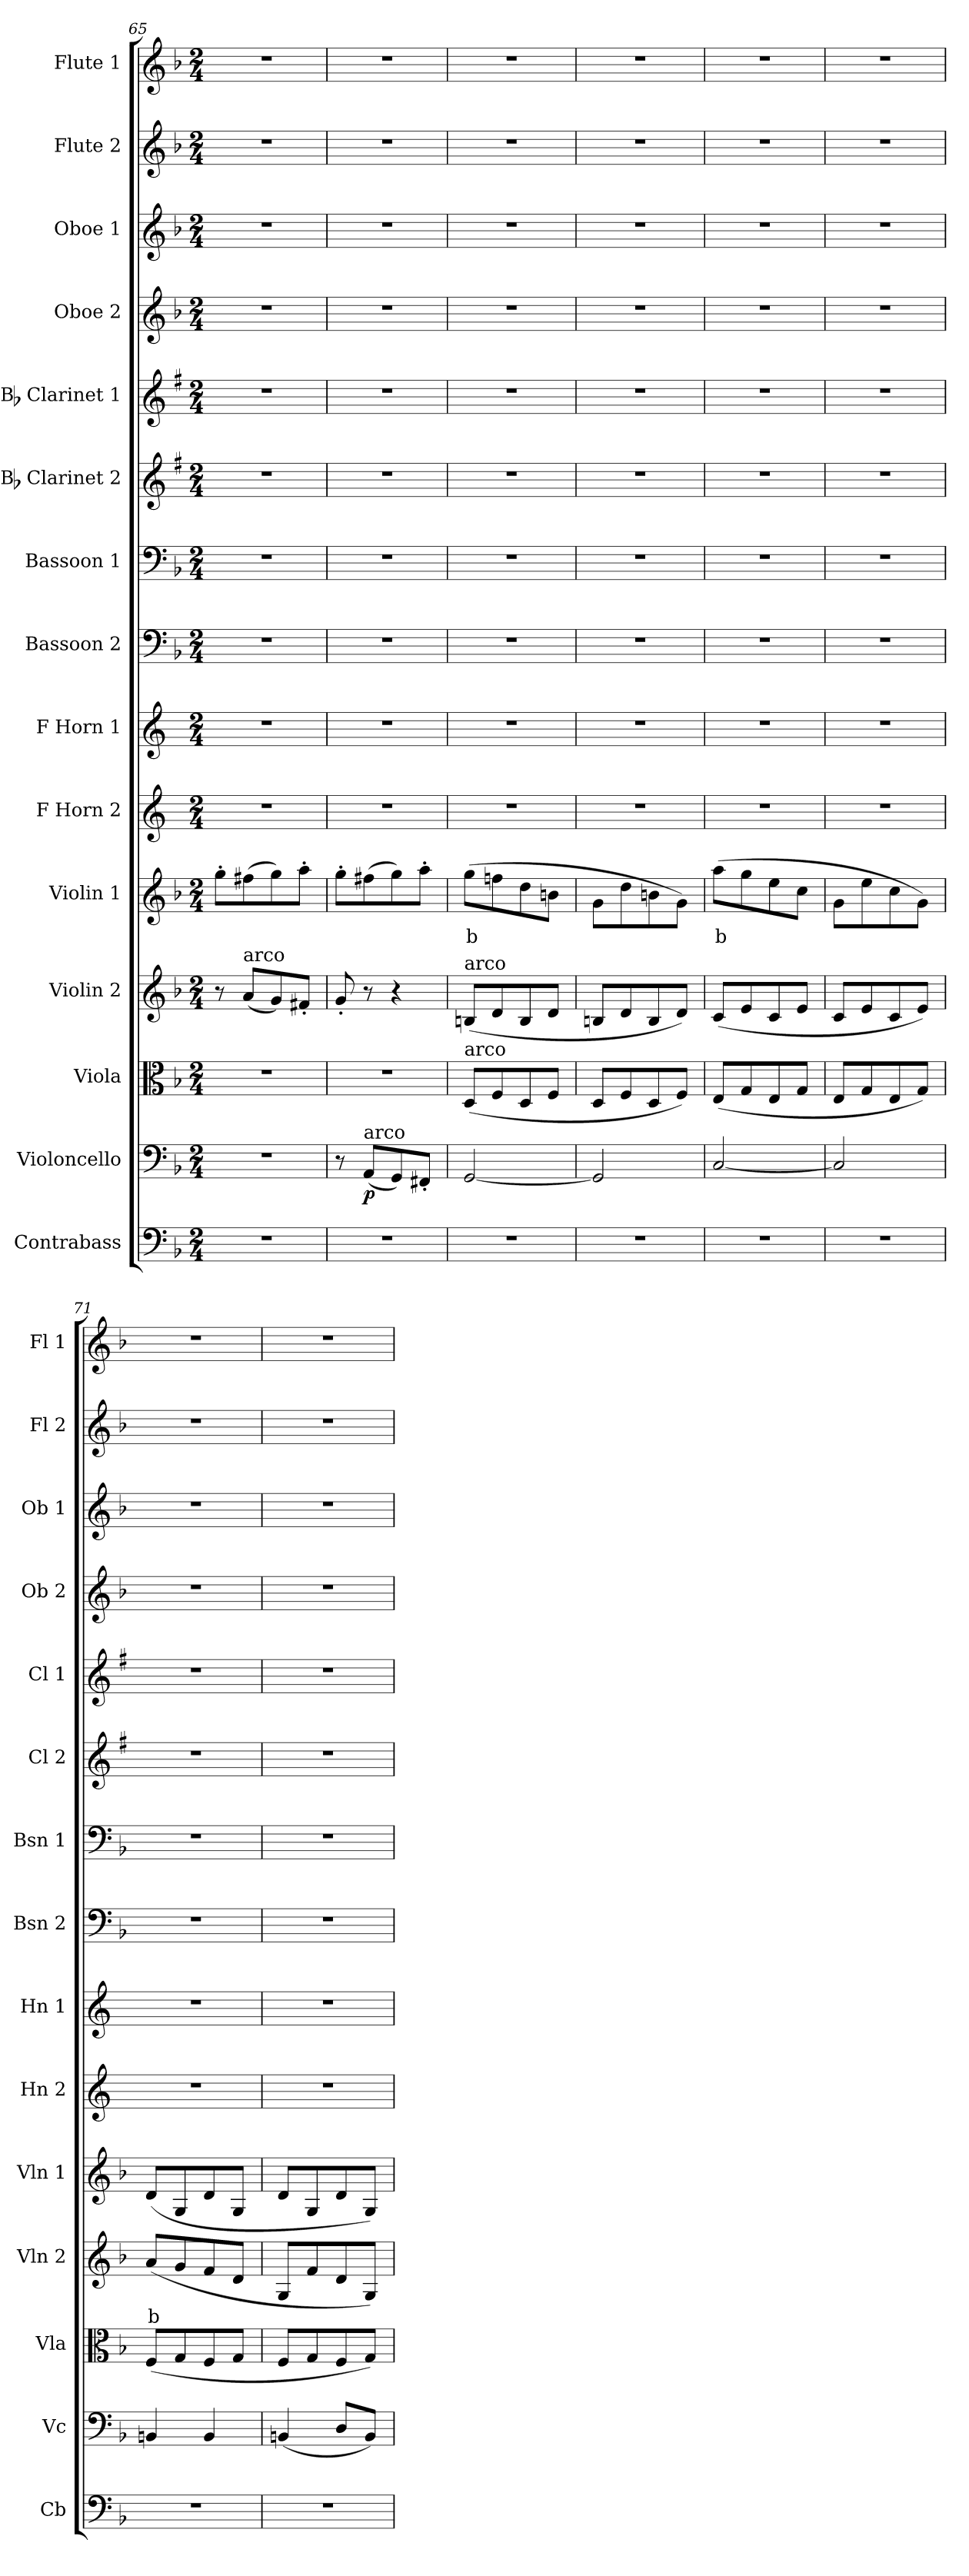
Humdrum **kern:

**kern	**kern	**dynam	**kern	**kern	**text	**kern	**text	**kern	**kern	**kern	**kern	**kern	**kern	**kern	**kern	**kern	**kern
*part15	*part14	*part14	*part13	*part12	*part12	*part11	*part11	*part10	*part9	*part8	*part7	*part6	*part5	*part4	*part3	*part2	*part1
*staff15	*staff14	*staff14	*staff13	*staff12	*staff12	*staff11	*staff11	*staff10	*staff9	*staff8	*staff7	*staff6	*staff5	*staff4	*staff3	*staff2	*staff1
*I"Contrabass	*I"Violoncello	*	*I"Viola	*I"Violin 2	*	*I"Violin 1	*	*I"F Horn 2	*I"F Horn 1	*I"Bassoon 2	*I"Bassoon 1	*I"Bb Clarinet 2	*I"Bb Clarinet 1	*I"Oboe 2	*I"Oboe 1	*I"Flute 2	*I"Flute 1
*I'Cb	*I'Vc	*	*I'Vla	*I'Vln 2	*	*I'Vln 1	*	*I'Hn 2	*I'Hn 1	*I'Bsn 2	*I'Bsn 1	*I'Cl 2	*I'Cl 1	*I'Ob 2	*I'Ob 1	*I'Fl 2	*I'Fl 1
*clefF4	*clefF4	*	*clefC3	*clefG2	*	*clefG2	*	*clefG2	*clefG2	*clefF4	*clefF4	*clefG2	*clefG2	*clefG2	*clefG2	*clefG2	*clefG2
*ITrd7c12	*	*	*	*	*	*	*	*ITrd4c7	*ITrd4c7	*	*	*ITrd1c2	*ITrd1c2	*	*	*	*
*k[b-]	*k[b-]	*	*k[b-]	*k[b-]	*	*k[b-]	*	*k[b-]	*k[b-]	*k[b-]	*k[b-]	*k[b-]	*k[b-]	*k[b-]	*k[b-]	*k[b-]	*k[b-]
*M2/4	*M2/4	*	*M2/4	*M2/4	*	*M2/4	*	*M2/4	*M2/4	*M2/4	*M2/4	*M2/4	*M2/4	*M2/4	*M2/4	*M2/4	*M2/4
=65	=65	=65	=65	=65	=65	=65	=65	=65	=65	=65	=65	=65	=65	=65	=65	=65	=65
2r	2r	.	2r	8r	.	8gg'\L	.	2r	2r	2r	2r	2r	2r	2r	2r	2r	2r
!	!	!	!	!LO:TX:a:t=arco	!	!	!	!	!	!	!	!	!	!	!	!	!
.	.	.	.	(8a/L	.	(8ff#X\	.	.	.	.	.	.	.	.	.	.	.
.	.	.	.	8g/)	.	8gg\)	.	.	.	.	.	.	.	.	.	.	.
.	.	.	.	8f#X'/J	.	8aa'\J	.	.	.	.	.	.	.	.	.	.	.
=66	=66	=66	=66	=66	=66	=66	=66	=66	=66	=66	=66	=66	=66	=66	=66	=66	=66
2r	8r	.	2r	8g'/	.	8gg'\L	.	2r	2r	2r	2r	2r	2r	2r	2r	2r	2r
!	!LO:TX:a:t=arco	!	!	!	!	!	!	!	!	!	!	!	!	!	!	!	!
!	!	!LO:DY:b	!	!	!	!	!	!	!	!	!	!	!	!	!	!	!
.	(8AA/L	p	.	8r	.	(8ff#X\	.	.	.	.	.	.	.	.	.	.	.
.	8GG/)	.	.	4r	.	8gg\)	.	.	.	.	.	.	.	.	.	.	.
.	8FF#X'/J	.	.	.	.	8aa'\J	.	.	.	.	.	.	.	.	.	.	.
=67	=67	=67	=67	=67	=67	=67	=67	=67	=67	=67	=67	=67	=67	=67	=67	=67	=67
!	!	!	!	!LO:TX:a:t=arco	!	!	!	!	!	!	!	!	!	!	!	!	!
!	!	!	!LO:TX:a:t=arco	!	!	!	!	!	!	!	!	!	!	!	!	!	!
!	!	!	!	!	!	!	!LO:LY:b:color=#FF0000	!	!	!	!	!	!	!	!	!	!
2r	[2GG/	.	(8D/L	(8Bn/L	.	(8gg\L	b	2r	2r	2r	2r	2r	2r	2r	2r	2r	2r
.	.	.	8F/	8d/	.	8ffn\	.	.	.	.	.	.	.	.	.	.	.
.	.	.	8D/	8B/	.	8dd\	.	.	.	.	.	.	.	.	.	.	.
.	.	.	8F/J	8d/J	.	8bn\J	.	.	.	.	.	.	.	.	.	.	.
!!LO:PB:g=z
=68	=68	=68	=68	=68	=68	=68	=68	=68	=68	=68	=68	=68	=68	=68	=68	=68	=68
2r	2GG/]	.	8D/L	8Bn/L	.	8g\L	.	2r	2r	2r	2r	2r	2r	2r	2r	2r	2r
.	.	.	8F/	8d/	.	8dd\	.	.	.	.	.	.	.	.	.	.	.
.	.	.	8D/	8B/	.	8bn\	.	.	.	.	.	.	.	.	.	.	.
.	.	.	8F/J)	8d/J)	.	8g\J)	.	.	.	.	.	.	.	.	.	.	.
=69	=69	=69	=69	=69	=69	=69	=69	=69	=69	=69	=69	=69	=69	=69	=69	=69	=69
!	!	!	!	!	!	!	!LO:LY:b:color=#FF0000	!	!	!	!	!	!	!	!	!	!
2r	[2C/	.	(8E/L	(8c/L	.	(8aa\L	b	2r	2r	2r	2r	2r	2r	2r	2r	2r	2r
.	.	.	8G/	8e/	.	8gg\	.	.	.	.	.	.	.	.	.	.	.
.	.	.	8E/	8c/	.	8ee\	.	.	.	.	.	.	.	.	.	.	.
.	.	.	8G/J	8e/J	.	8cc\J	.	.	.	.	.	.	.	.	.	.	.
=70	=70	=70	=70	=70	=70	=70	=70	=70	=70	=70	=70	=70	=70	=70	=70	=70	=70
2r	2C/]	.	8E/L	8c/L	.	8g\L	.	2r	2r	2r	2r	2r	2r	2r	2r	2r	2r
.	.	.	8G/	8e/	.	8ee\	.	.	.	.	.	.	.	.	.	.	.
.	.	.	8E/	8c/	.	8cc\	.	.	.	.	.	.	.	.	.	.	.
.	.	.	8G/J)	8e/J)	.	8g\J)	.	.	.	.	.	.	.	.	.	.	.
=71	=71	=71	=71	=71	=71	=71	=71	=71	=71	=71	=71	=71	=71	=71	=71	=71	=71
!	!	!	!	!	!LO:LY:b:color=#FF0000	!	!	!	!	!	!	!	!	!	!	!	!
2r	4BBn/	.	(8F/L	(8a/L	b	(8d/L	.	2r	2r	2r	2r	2r	2r	2r	2r	2r	2r
.	.	.	8G/	8g/	.	8G/	.	.	.	.	.	.	.	.	.	.	.
.	4BB/	.	8F/	8f/	.	8d/	.	.	.	.	.	.	.	.	.	.	.
.	.	.	8G/J	8d/J	.	8G/J	.	.	.	.	.	.	.	.	.	.	.
=72	=72	=72	=72	=72	=72	=72	=72	=72	=72	=72	=72	=72	=72	=72	=72	=72	=72
2r	(4BBn/	.	8F/L	8G/L	.	8d/L	.	2r	2r	2r	2r	2r	2r	2r	2r	2r	2r
.	.	.	8G/	8f/	.	8G/	.	.	.	.	.	.	.	.	.	.	.
.	8D/L	.	8F/	8d/	.	8d/	.	.	.	.	.	.	.	.	.	.	.
.	8BB/J)	.	8G/J)	8G/J)	.	8G/J)	.	.	.	.	.	.	.	.	.	.	.
=	=	=	=	=	=	=	=	=	=	=	=	=	=	=	=	=	=
*-	*-	*-	*-	*-	*-	*-	*-	*-	*-	*-	*-	*-	*-	*-	*-	*-	*-
